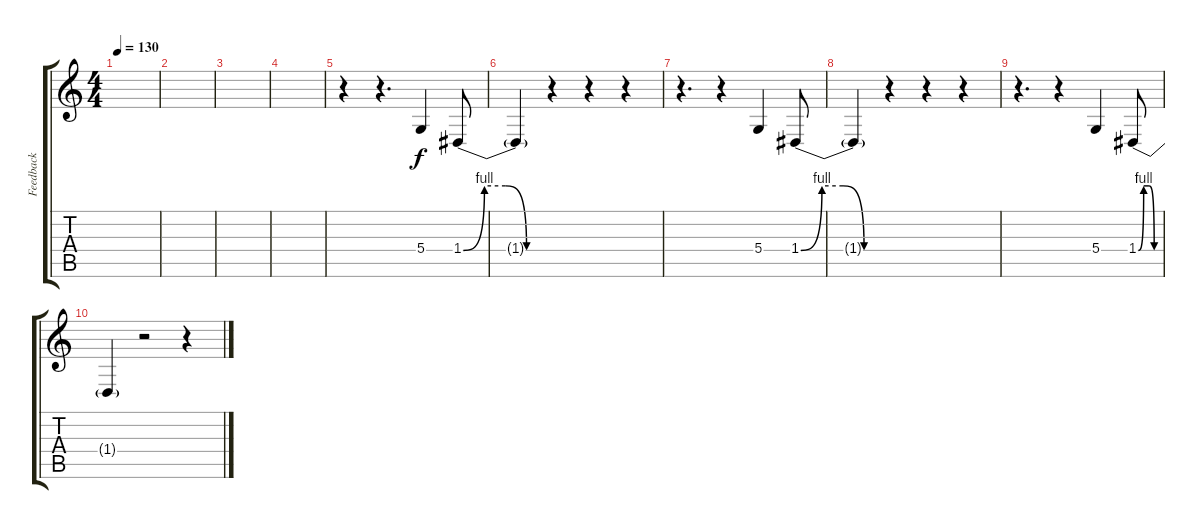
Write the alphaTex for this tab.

\track ("Feedback" "Feedback") {instrument sopranosax}
\staff {score tabs}
\tuning (E4 B3 G3 D3 A2 E2) {hide}
\ts (4 4)
\tempo 130
\clef g2
\ks c
|
|
|
|
r.4 r.4{d} 5.4.4 1.4{be (custom 0 0 15 4 30 4 45 0 60 0)}.8 |
1.4{t}.4 r.4 r.4 r.4 |
r.4{d} r.4 5.4.4 1.4{be (custom 0 0 15 4 30 4 45 0 60 0)}.8 |
1.4{t}.4 r.4 r.4 r.4 |
r.4{d} r.4 5.4.4 1.4{be (custom 0 0 15 4 30 4 45 0 60 0)}.8 |
1.4{t}.4 r.2 r.4
